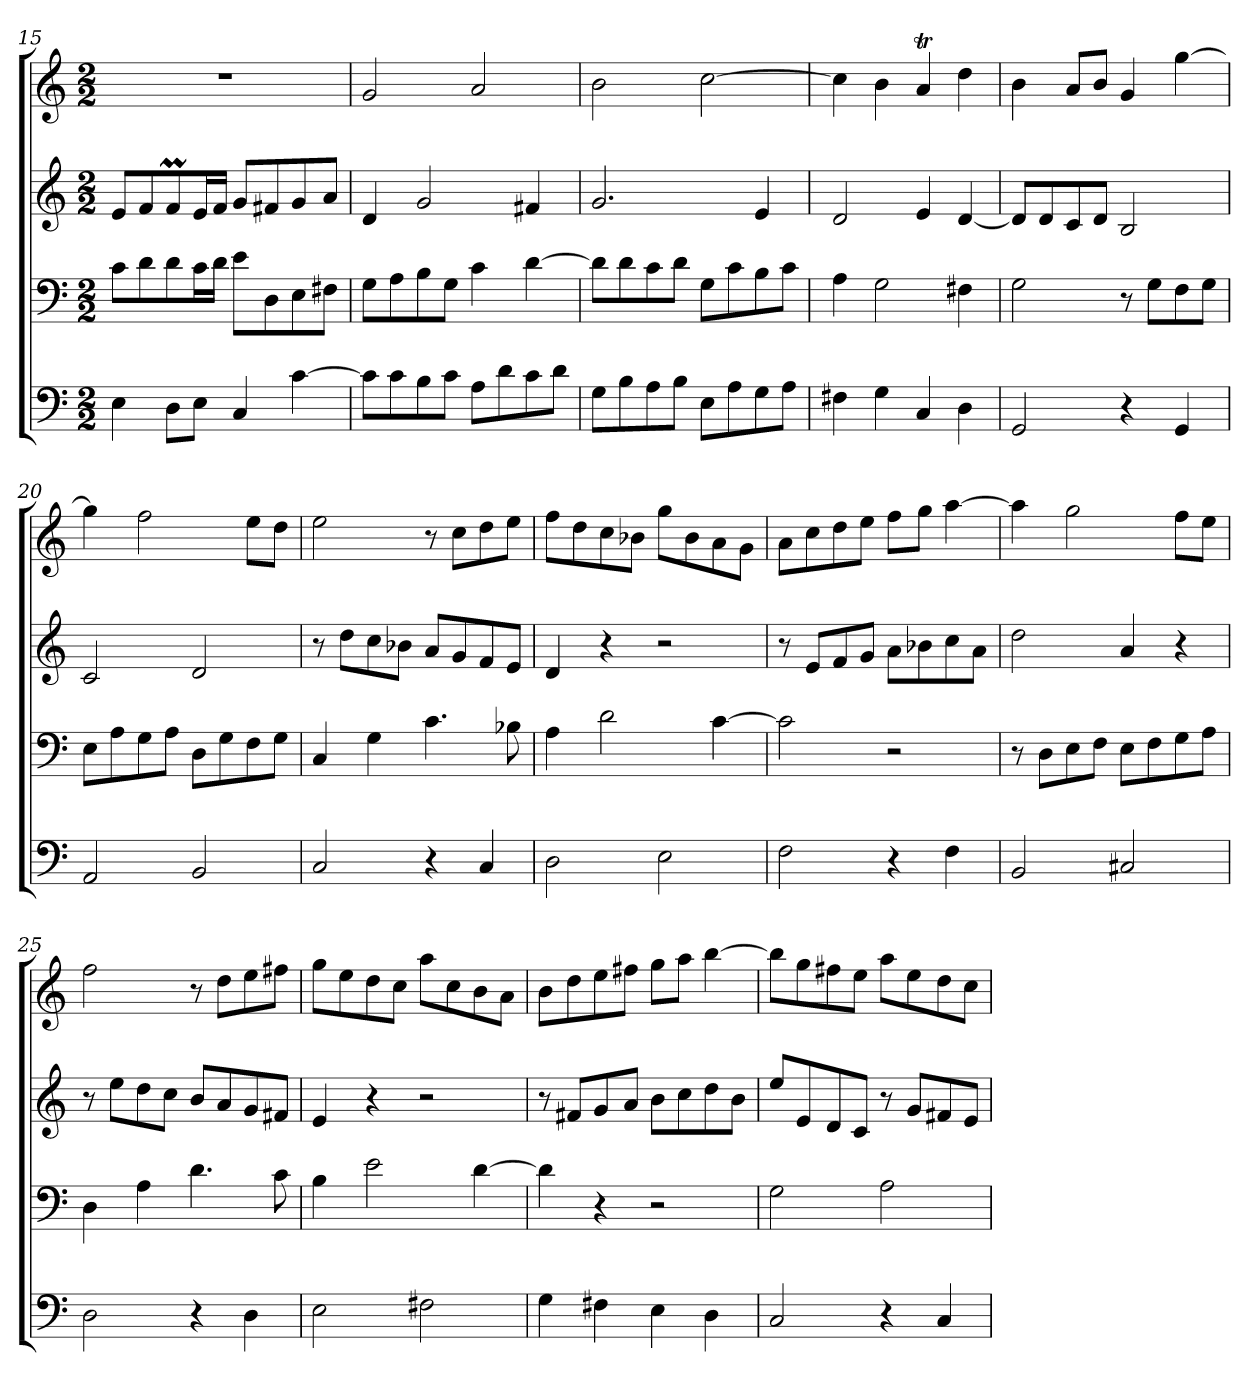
**kern	**kern	**kern	**kern
*part4	*part3	*part2	*part1
*staff4	*staff3	*staff2	*staff1
*k[]	*k[]	*k[]	*k[]
*M2/2	*M2/2	*M2/2	*M2/2
=15	=15	=15	=15
4E	8cL	8eL	1r
.	8d	8f	.
8DL	8d	8fM	.
8EJ	16cL	16eL	.
.	16dJJ	16fJJ	.
4C	8eL	8gL	.
.	8D	8f#X	.
[4c	8E	8g	.
.	8F#XJ	8aJ	.
=16	=16	=16	=16
8cL]	8GL	4d	2g
8c	8A	.	.
8B	8B	2g	.
8cJ	8GJ	.	.
8AL	4c	.	2a
8d	.	.	.
8c	[4d	4f#X	.
8dJ	.	.	.
=17	=17	=17	=17
8GL	8dL]	2.g	2b
8B	8d	.	.
8A	8c	.	.
8BJ	8dJ	.	.
8EL	8GL	.	[2cc
8A	8c	.	.
8G	8B	4e	.
8AJ	8cJ	.	.
=18	=18	=18	=18
4F#X	4A	2d	4cc]
4G	2G	.	4b
4C	.	4e	4aT
4D	4F#X	[4d	4dd
=19	=19	=19	=19
2GG	2G	8dL]	4b
.	.	8d	.
.	.	8c	8aL
.	.	8dJ	8bJ
4r	8r	2B	4g
.	8GL	.	.
4GG	8F	.	[4gg
.	8GJ	.	.
=20	=20	=20	=20
2AA	8EL	2c	4gg]
.	8A	.	.
.	8G	.	2ff
.	8AJ	.	.
2BB	8DL	2d	.
.	8G	.	.
.	8F	.	8eeL
.	8GJ	.	8ddJ
=21	=21	=21	=21
2C	4C	8r	2ee
.	.	8ddL	.
.	4G	8cc	.
.	.	8b-XJ	.
4r	4.c	8aL	8r
.	.	8g	8ccL
4C	.	8f	8dd
.	8B-X	8eJ	8eeJ
=22	=22	=22	=22
2D	4A	4d	8ffL
.	.	.	8dd
.	2d	4r	8cc
.	.	.	8b-XJ
2E	.	2r	8ggL
.	.	.	8b-
.	[4c	.	8a
.	.	.	8gJ
=23	=23	=23	=23
2F	2c]	8r	8aL
.	.	8eL	8cc
.	.	8f	8dd
.	.	8gJ	8eeJ
4r	2r	8aL	8ffL
.	.	8b-X	8ggJ
4F	.	8cc	[4aa
.	.	8aJ	.
=24	=24	=24	=24
2BB	8r	2dd	4aa]
.	8DL	.	.
.	8E	.	2gg
.	8FJ	.	.
2C#X	8EL	4a	.
.	8F	.	.
.	8G	4r	8ffL
.	8AJ	.	8eeJ
=25	=25	=25	=25
2D	4D	8r	2ff
.	.	8eeL	.
.	4A	8dd	.
.	.	8ccJ	.
4r	4.d	8bL	8r
.	.	8a	8ddL
4D	.	8g	8ee
.	8c	8f#XJ	8ff#XJ
=26	=26	=26	=26
2E	4B	4e	8ggL
.	.	.	8ee
.	2e	4r	8dd
.	.	.	8ccJ
2F#X	.	2r	8aaL
.	.	.	8cc
.	[4d	.	8b
.	.	.	8aJ
=27	=27	=27	=27
4G	4d]	8r	8bL
.	.	8f#XL	8dd
4F#X	4r	8g	8ee
.	.	8aJ	8ff#XJ
4E	2r	8bL	8ggL
.	.	8cc	8aaJ
4D	.	8dd	[4bb
.	.	8bJ	.
=28	=28	=28	=28
2C	2G	8eeL	8bbL]
.	.	8e	8gg
.	.	8d	8ff#X
.	.	8cJ	8eeJ
4r	2A	8r	8aaL
.	.	8gL	8ee
4C	.	8f#X	8dd
.	.	8eJ	8ccJ
=	=	=	=
*-	*-	*-	*-
